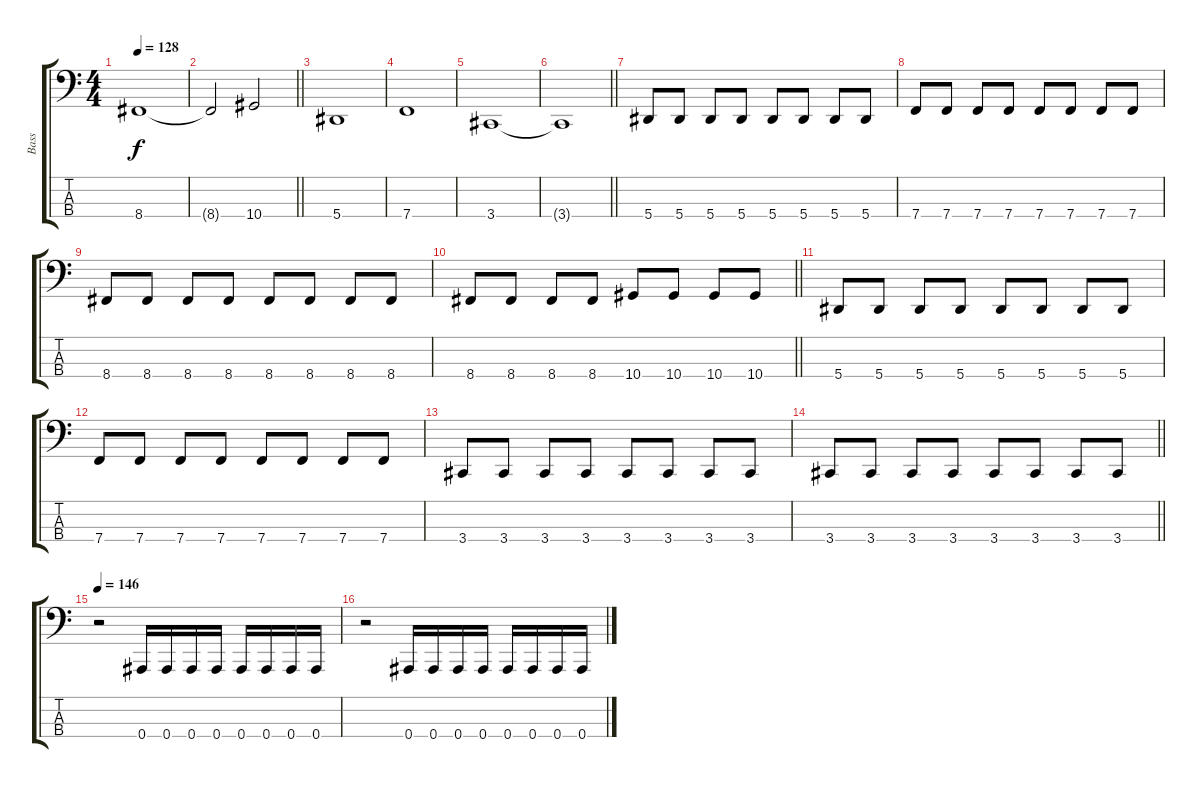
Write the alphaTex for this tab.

\track ("Bass" "Bass") {instrument electricbassfinger}
\staff {score tabs}
\tuning (Eb2 Bb1 F1 Bb0) {hide}
\ts (4 4)
\tempo 128
\clef f4
\ks c
8.4.1{dy f} |
\barLineRight lightlight
8.4{t}.2 10.4.2 |
5.4.1 |
7.4.1 |
3.4.1 |
\barLineRight lightlight
3.4{t}.1 |
5.4.8 5.4.8 5.4.8 5.4.8 5.4.8 5.4.8 5.4.8 5.4.8 |
7.4.8 7.4.8 7.4.8 7.4.8 7.4.8 7.4.8 7.4.8 7.4.8 |
8.4.8 8.4.8 8.4.8 8.4.8 8.4.8 8.4.8 8.4.8 8.4.8 |
\barLineRight lightlight
8.4.8 8.4.8 8.4.8 8.4.8 10.4.8 10.4.8 10.4.8 10.4.8 |
5.4.8 5.4.8 5.4.8 5.4.8 5.4.8 5.4.8 5.4.8 5.4.8 |
7.4.8 7.4.8 7.4.8 7.4.8 7.4.8 7.4.8 7.4.8 7.4.8 |
3.4.8 3.4.8 3.4.8 3.4.8 3.4.8 3.4.8 3.4.8 3.4.8 |
\barLineRight lightlight
3.4.8 3.4.8 3.4.8 3.4.8 3.4.8 3.4.8 3.4.8 3.4.8 |
\tempo 146
r.2 0.4.16 0.4.16 0.4.16 0.4.16 0.4.16 0.4.16 0.4.16 0.4.16 |
r.2 0.4.16 0.4.16 0.4.16 0.4.16 0.4.16 0.4.16 0.4.16 0.4.16
